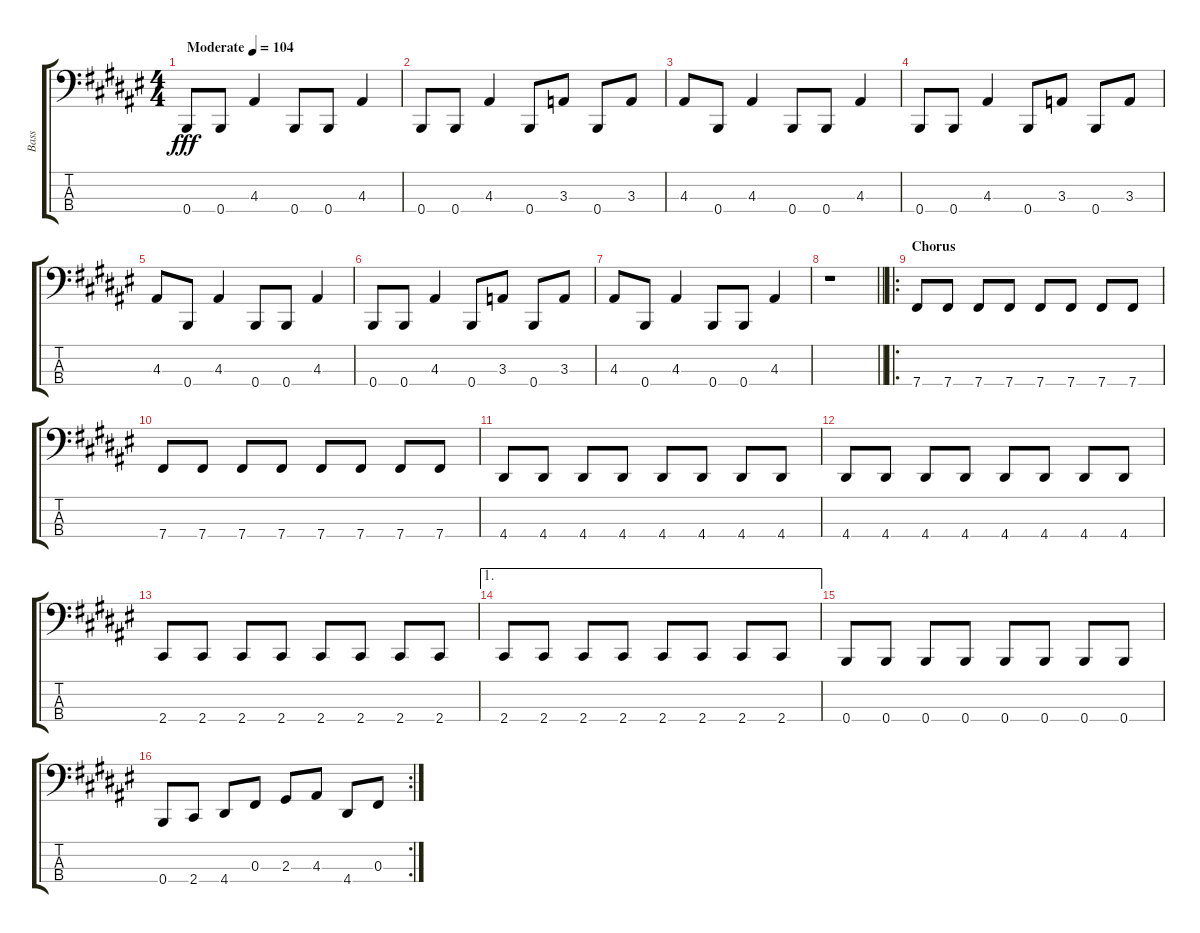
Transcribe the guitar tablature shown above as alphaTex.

\track ("Bass" "Bass") {instrument electricbasspick}
\staff {score tabs}
\tuning (E2 B1 Gb1 B0) {hide}
\ts (4 4)
\tempo (104 "Moderate")
\clef f4
\ks f#
0.4.8{dy fff instrument electricbasspick} 0.4.8 4.3.4 0.4.8 0.4.8 4.3.4 |
0.4.8 0.4.8 4.3.4 0.4.8 3.3.8 0.4.8 3.3.8 |
4.3.8 0.4.8 4.3.4 0.4.8 0.4.8 4.3.4 |
0.4.8 0.4.8 4.3.4 0.4.8 3.3.8 0.4.8 3.3.8 |
4.3.8 0.4.8 4.3.4 0.4.8 0.4.8 4.3.4 |
0.4.8 0.4.8 4.3.4 0.4.8 3.3.8 0.4.8 3.3.8 |
4.3.8 0.4.8 4.3.4 0.4.8 0.4.8 4.3.4 |
\barLineRight lightlight
r.1 |
\ro
\section ("" "Chorus")
7.4.8 7.4.8 7.4.8 7.4.8 7.4.8 7.4.8 7.4.8 7.4.8 |
7.4.8 7.4.8 7.4.8 7.4.8 7.4.8 7.4.8 7.4.8 7.4.8 |
4.4.8 4.4.8 4.4.8 4.4.8 4.4.8 4.4.8 4.4.8 4.4.8 |
4.4.8 4.4.8 4.4.8 4.4.8 4.4.8 4.4.8 4.4.8 4.4.8 |
2.4.8 2.4.8 2.4.8 2.4.8 2.4.8 2.4.8 2.4.8 2.4.8 |
\ae 1
2.4.8 2.4.8 2.4.8 2.4.8 2.4.8 2.4.8 2.4.8 2.4.8 |
0.4.8 0.4.8 0.4.8 0.4.8 0.4.8 0.4.8 0.4.8 0.4.8 |
\rc 2
0.4.8 2.4.8 4.4.8 0.3.8 2.3.8 4.3.8 4.4.8 0.3.8
